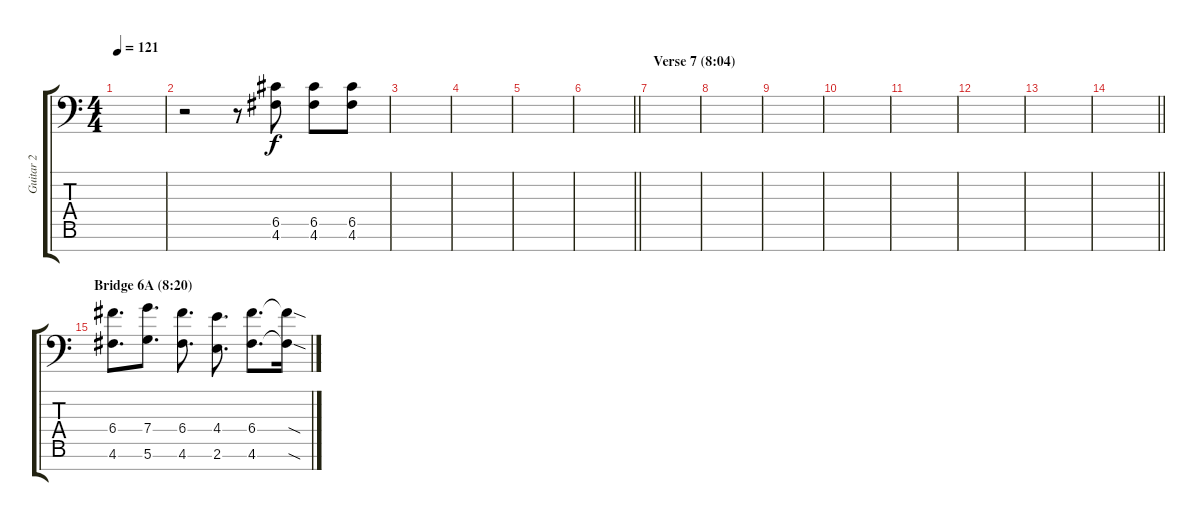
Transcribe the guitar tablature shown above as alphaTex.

\track ("Guitar 2" "Guitar 2") {instrument distortionguitar}
\staff {score tabs}
\tuning (D4 A3 F3 C3 G2 D2 A1) {hide}
\ts (4 4)
\tempo 121
\clef f4
\ks c
|
r.2 r.8 (6.5 4.6).8 (6.5 4.6).8 (6.5 4.6).8 |
|
|
|
\barLineRight lightlight
|
\section ("" "Verse 7 (8:04)")
|
|
|
|
|
|
|
\barLineRight lightlight
|
\section ("" "Bridge 6A (8:20)")
(6.4 4.6).8{d volume 15 balance 15} (7.4 5.6).8{d} (6.4 4.6).8{d} (4.4 2.6).8{d} (6.4 4.6).8{d} (6.4{sod t} 4.6{sod t}).16
